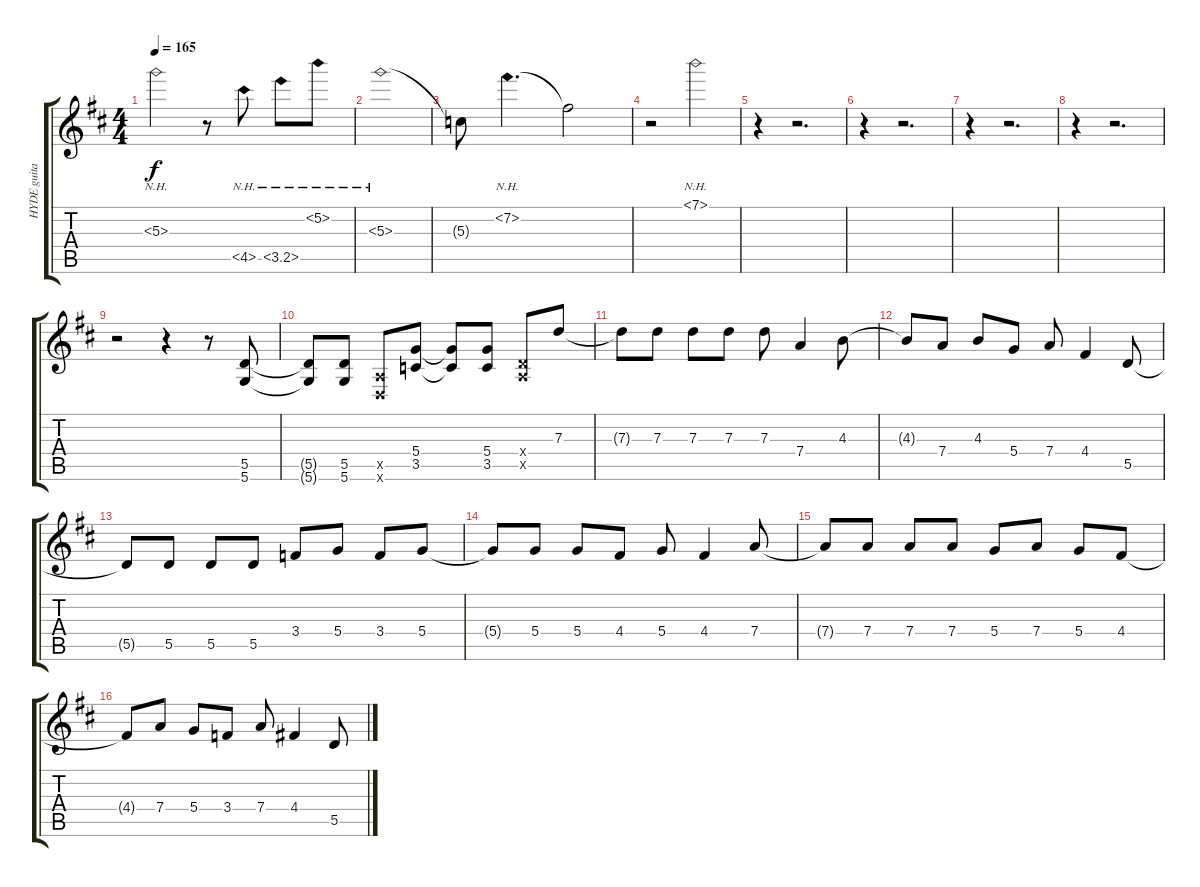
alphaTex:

\track ("HYDE guitar" "HYDE guita") {instrument overdrivenguitar}
\staff {score tabs}
\tuning (E4 B3 G3 D3 A2 D2) {hide}
\ts (4 4)
\tempo 165
\clef g2
\ks d
5.3{nh}.2{dy f} r.8 4.5{nh}.8 3.5{nh}.8 5.2{nh}.8 |
5.3{nh}.1 |
5.3{t}.8 7.2{nh}.4{d} 7.2{t}.2 |
r.2 7.1{nh}.2 |
r.4 r.2{d} |
r.4 r.2{d} |
r.4 r.2{d} |
r.4 r.2{d} |
r.2 r.4 r.8 (5.5 5.6).8 |
(5.5{t} 5.6{t}).8 (5.5 5.6).8 (0.5{x} 0.6{x}).8 (5.4 3.5).8 (5.4{t} 3.5{t}).8 (5.4 3.5).8 (0.4{x} 0.5{x}).8 7.3.8 |
7.3{t}.8 7.3.8 7.3.8 7.3.8 7.3.8 7.4.4 4.3.8 |
4.3{t}.8 7.4.8 4.3.8 5.4.8 7.4.8 4.4.4 5.5.8 |
5.5{t}.8 5.5.8 5.5.8 5.5.8 3.4.8 5.4.8 3.4.8 5.4.8 |
5.4{t}.8 5.4.8 5.4.8 4.4.8 5.4.8 4.4.4 7.4.8 |
7.4{t}.8 7.4.8 7.4.8 7.4.8 5.4.8 7.4.8 5.4.8 4.4.8 |
4.4{t}.8 7.4.8 5.4.8 3.4.8 7.4.8 4.4.4 5.5.8
